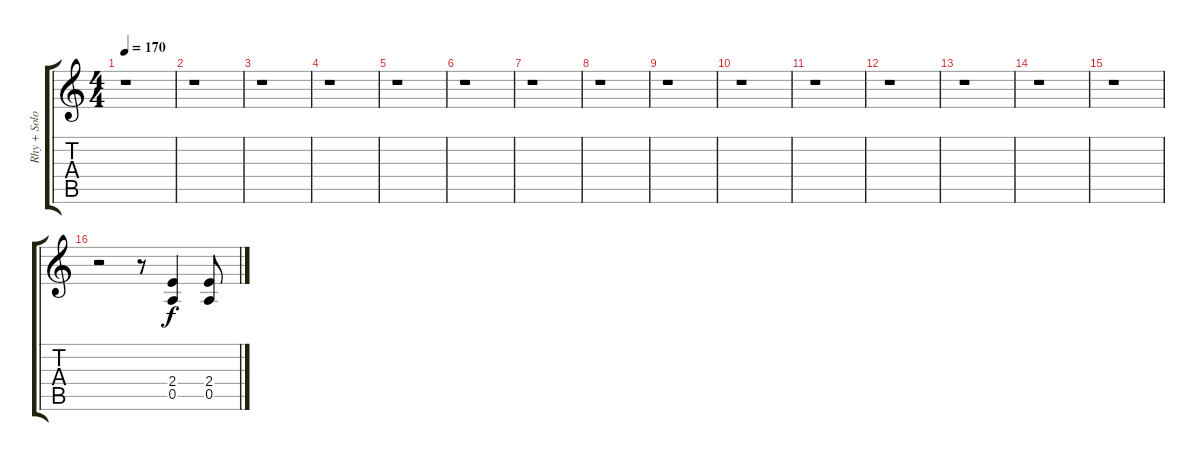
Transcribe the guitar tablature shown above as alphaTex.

\track ("Rhy + Solo" "Rhy + Solo") {instrument distortionguitar}
\staff {score tabs}
\tuning (E4 B3 G3 D3 A2 E2) {hide}
\ts (4 4)
\tempo 170
\clef g2
\ks c
r.1{dy f instrument distortionguitar} |
r.1 |
r.1 |
r.1 |
r.1 |
r.1 |
r.1 |
r.1 |
r.1 |
r.1 |
r.1 |
r.1 |
r.1 |
r.1 |
r.1 |
r.2 r.8 (2.4 0.5).4 (2.4 0.5).8
